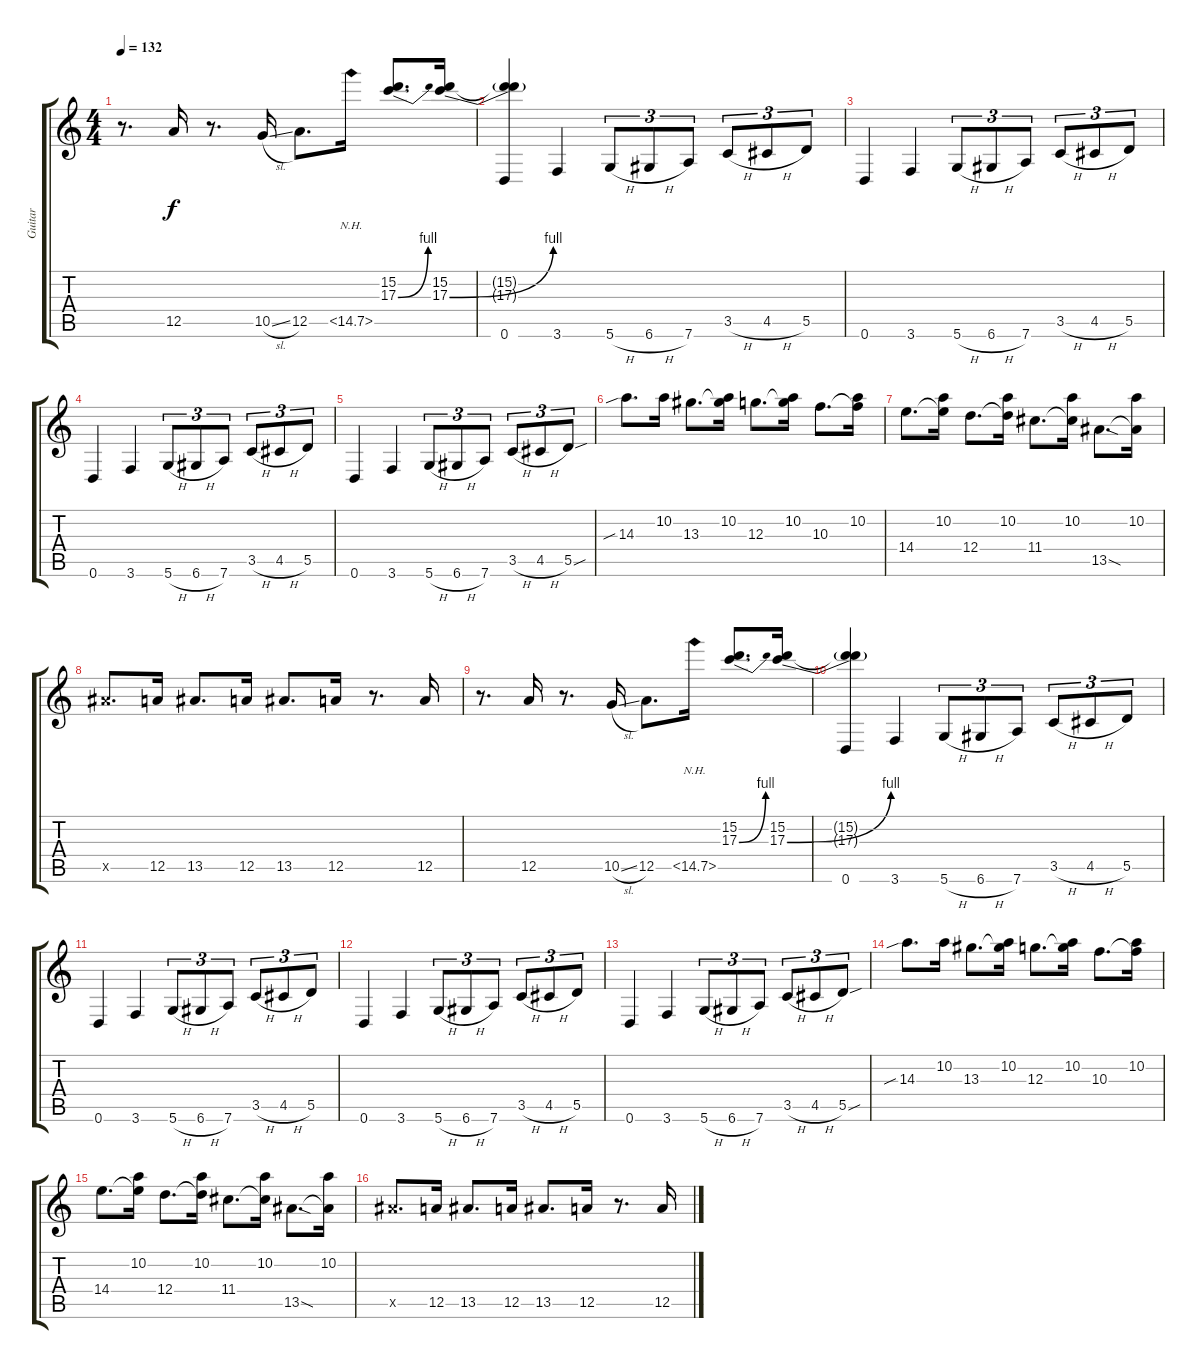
\track ("Guitar" "Guitar") {instrument distortionguitar}
\staff {score tabs}
\tuning (E4 B3 G3 D3 A2 D2) {hide}
\ts (4 4)
\tempo 132
\clef g2
\ks c
r.8{d dy f} 12.5.16 r.8{d} 10.5{sl}.16 12.5.8{d} 15.5{nh}.16 (15.2 17.3{be (bend 0 0 60 4)}).8{d beam Up} (15.2 17.3{be (bend 0 0 60 4)}).16{beam Up} |
(15.2{t} 17.3{t} 0.6).4 3.6.4 5.6{h}.8{tu (3 2)} 6.6{h}.8{tu (3 2)} 7.6.8{tu (3 2)} 3.5{h}.8{tu (3 2)} 4.5{h}.8{tu (3 2)} 5.5.8{tu (3 2)} |
0.6.4 3.6.4 5.6{h}.8{tu (3 2)} 6.6{h}.8{tu (3 2)} 7.6.8{tu (3 2)} 3.5{h}.8{tu (3 2)} 4.5{h}.8{tu (3 2)} 5.5.8{tu (3 2)} |
0.6.4 3.6.4 5.6{h}.8{tu (3 2)} 6.6{h}.8{tu (3 2)} 7.6.8{tu (3 2)} 3.5{h}.8{tu (3 2)} 4.5{h}.8{tu (3 2)} 5.5.8{tu (3 2)} |
0.6.4 3.6.4 5.6{h}.8{tu (3 2)} 6.6{h}.8{tu (3 2)} 7.6.8{tu (3 2)} 3.5{h}.8{tu (3 2)} 4.5{h}.8{tu (3 2)} 5.5{sou}.8{tu (3 2)} |
14.3{sib}.8{d} 10.2.16 13.3.8{d} (10.2 13.3{t}).16 12.3.8{d} (10.2 12.3{t}).16 10.3.8{d} (10.2 10.3{t}).16 |
14.4.8{d} (10.2 14.4{t}).16 12.4.8{d} (10.2 12.4{t}).16 11.4.8{d} (10.2 11.4{t}).16 13.5{sod}.8{d} (10.2 13.5{t}).16 |
13.5{x}.8{d} 12.5.16 13.5.8{d} 12.5.16 13.5.8{d} 12.5.16 r.8{d} 12.5.16 |
r.8{d} 12.5.16 r.8{d} 10.5{sl}.16 12.5.8{d} 15.5{nh}.16 (15.2 17.3{be (bend 0 0 60 4)}).8{d beam Up} (15.2 17.3{be (bend 0 0 60 4)}).16{beam Up} |
(15.2{t} 17.3{t} 0.6).4 3.6.4 5.6{h}.8{tu (3 2)} 6.6{h}.8{tu (3 2)} 7.6.8{tu (3 2)} 3.5{h}.8{tu (3 2)} 4.5{h}.8{tu (3 2)} 5.5.8{tu (3 2)} |
0.6.4 3.6.4 5.6{h}.8{tu (3 2)} 6.6{h}.8{tu (3 2)} 7.6.8{tu (3 2)} 3.5{h}.8{tu (3 2)} 4.5{h}.8{tu (3 2)} 5.5.8{tu (3 2)} |
0.6.4 3.6.4 5.6{h}.8{tu (3 2)} 6.6{h}.8{tu (3 2)} 7.6.8{tu (3 2)} 3.5{h}.8{tu (3 2)} 4.5{h}.8{tu (3 2)} 5.5.8{tu (3 2)} |
0.6.4 3.6.4 5.6{h}.8{tu (3 2)} 6.6{h}.8{tu (3 2)} 7.6.8{tu (3 2)} 3.5{h}.8{tu (3 2)} 4.5{h}.8{tu (3 2)} 5.5{sou}.8{tu (3 2)} |
14.3{sib}.8{d} 10.2.16 13.3.8{d} (10.2 13.3{t}).16 12.3.8{d} (10.2 12.3{t}).16 10.3.8{d} (10.2 10.3{t}).16 |
14.4.8{d} (10.2 14.4{t}).16 12.4.8{d} (10.2 12.4{t}).16 11.4.8{d} (10.2 11.4{t}).16 13.5{sod}.8{d} (10.2 13.5{t}).16 |
13.5{x}.8{d} 12.5.16 13.5.8{d} 12.5.16 13.5.8{d} 12.5.16 r.8{d} 12.5.16
